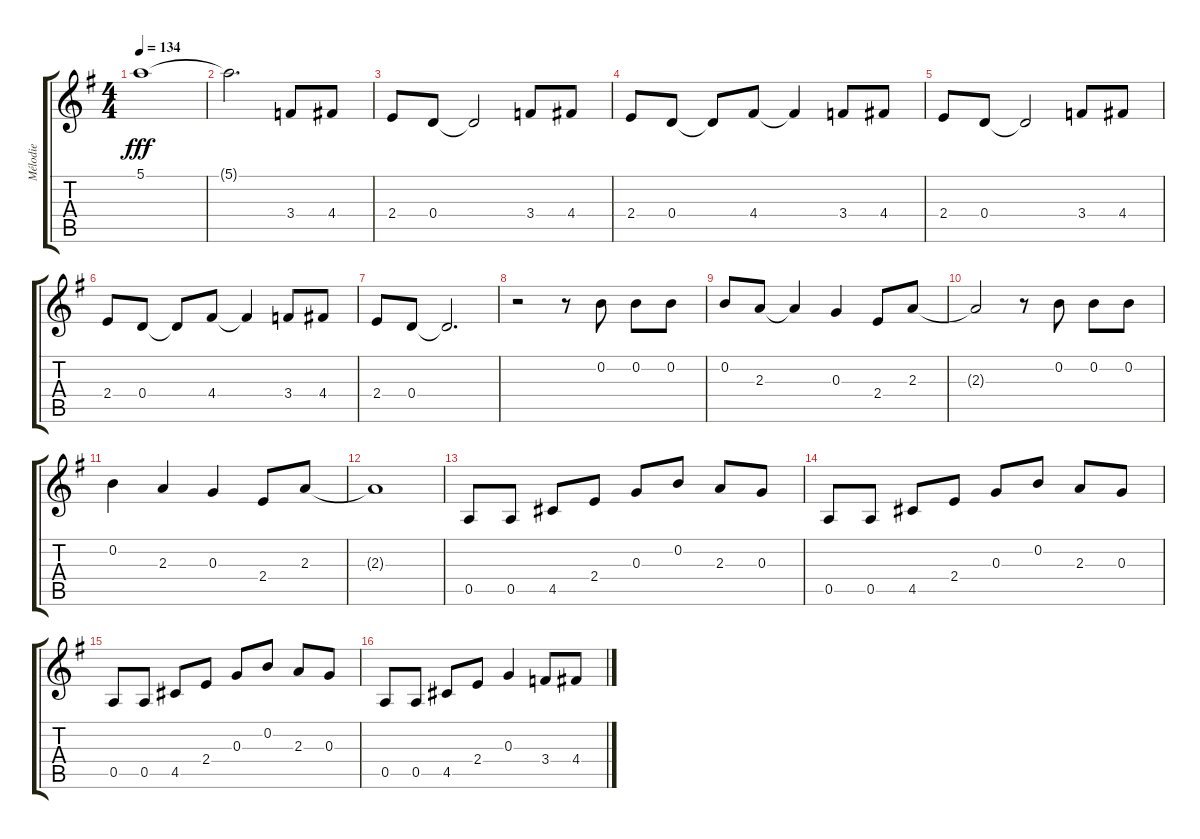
\track ("Mélodie" "Mélodie") {instrument electricguitarjazz}
\staff {score tabs}
\tuning (E4 B3 G3 D3 A2 E2) {hide}
\ts (4 4)
\tempo 134
\clef g2
\ks g
5.1.1{dy fff} |
5.1{t}.2{d} 3.4.8 4.4.8 |
2.4.8 0.4.8 0.4{t}.2 3.4.8 4.4.8 |
2.4.8 0.4.8 0.4{t}.8 4.4.8 4.4{t}.4 3.4.8 4.4.8 |
2.4.8 0.4.8 0.4{t}.2 3.4.8 4.4.8 |
2.4.8 0.4.8 0.4{t}.8 4.4.8 4.4{t}.4 3.4.8 4.4.8 |
2.4.8 0.4.8 0.4{t}.2{d} |
r.2 r.8 0.2.8 0.2.8 0.2.8 |
0.2.8 2.3.8 2.3{t}.4 0.3.4 2.4.8 2.3.8 |
2.3{t}.2 r.8 0.2.8 0.2.8 0.2.8 |
0.2.4 2.3.4 0.3.4 2.4.8 2.3.8 |
2.3{t}.1 |
0.5.8 0.5.8 4.5.8 2.4.8 0.3.8 0.2.8 2.3.8 0.3.8 |
0.5.8 0.5.8 4.5.8 2.4.8 0.3.8 0.2.8 2.3.8 0.3.8 |
0.5.8 0.5.8 4.5.8 2.4.8 0.3.8 0.2.8 2.3.8 0.3.8 |
0.5.8 0.5.8 4.5.8 2.4.8 0.3.4 3.4.8 4.4.8
